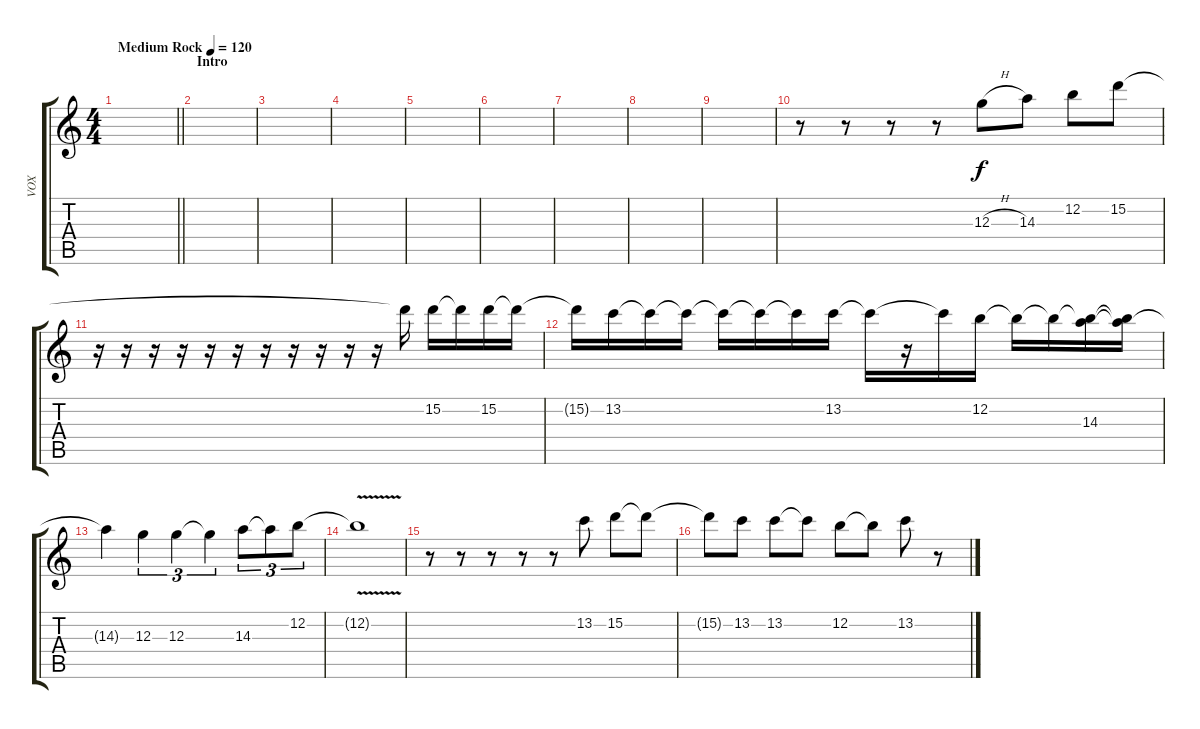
\track ("VOX" "VOX") {instrument acousticguitarsteel}
\staff {score tabs}
\tuning (E4 B3 G3 D3 A2 E2) {hide}
\ts (4 4)
\tempo (120 "Medium Rock")
\clef g2
\barLineRight lightlight
\ks c
|
\section ("" "Intro")
|
|
|
|
|
|
|
|
r.8 r.8 r.8 r.8 12.3{h}.8 14.3.8 12.2.8 15.2.8 |
r.16 r.16 r.16 r.16 r.16 r.16 r.16 r.16 r.16 r.16 r.16 15.2{t}.16 15.2.16 15.2{t}.16 15.2.16 15.2{t}.16 |
15.2{t}.16 13.2.16 13.2{t}.16 13.2{t}.16 13.2{t}.16 13.2{t}.16 13.2{t}.16 13.2.16 13.2{t}.16 r.16 13.2{t}.16 12.2.16 12.2{t}.16 12.2{t}.16 (12.2{t} 14.3).16 (12.2{t} 14.3{t}).16 |
14.3{t}.4 12.3.4{tu (3 2)} 12.3.4{tu (3 2)} 12.3{t}.4{tu (3 2)} 14.3.8{tu (3 2)} 14.3{t}.8{tu (3 2)} 12.2.8{tu (3 2)} |
12.2{v t}.1 |
r.8 r.8 r.8 r.8 r.8 13.2.8 15.2.8 15.2{t}.8 |
15.2{t}.8 13.2.8 13.2.8 13.2{t}.8 12.2.8 12.2{t}.8 13.2.8 r.8
